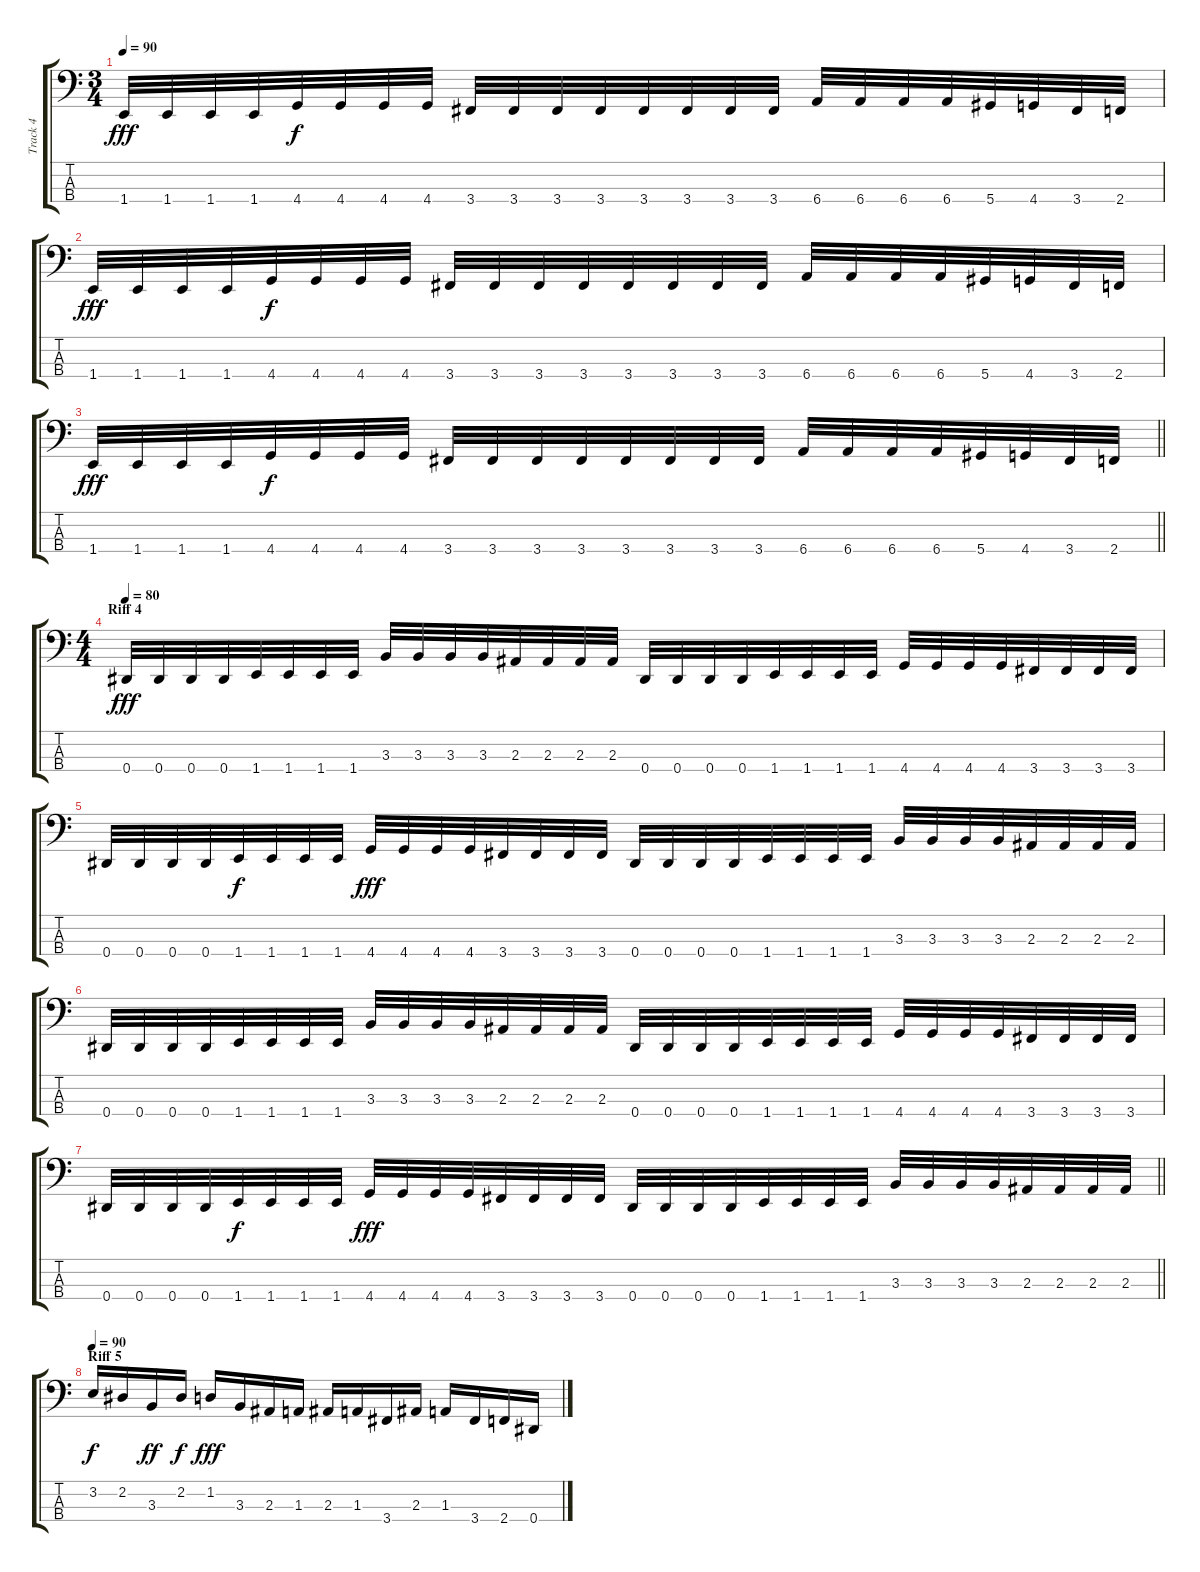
\track ("Track 4" "Track 4") {instrument electricbasspick}
\staff {score tabs}
\tuning (Gb2 Db2 Ab1 Eb1) {hide}
\ts (3 4)
\tempo 90
\clef f4
\ks c
1.4.32{dy fff} 1.4.32 1.4.32 1.4.32 4.4.32{dy f} 4.4.32 4.4.32 4.4.32 3.4.32 3.4.32 3.4.32 3.4.32 3.4.32 3.4.32 3.4.32 3.4.32 6.4.32 6.4.32 6.4.32 6.4.32 5.4.32 4.4.32 3.4.32 2.4.32 |
1.4.32{dy fff} 1.4.32 1.4.32 1.4.32 4.4.32{dy f} 4.4.32 4.4.32 4.4.32 3.4.32 3.4.32 3.4.32 3.4.32 3.4.32 3.4.32 3.4.32 3.4.32 6.4.32 6.4.32 6.4.32 6.4.32 5.4.32 4.4.32 3.4.32 2.4.32 |
\barLineRight lightlight
1.4.32{dy fff} 1.4.32 1.4.32 1.4.32 4.4.32{dy f} 4.4.32 4.4.32 4.4.32 3.4.32 3.4.32 3.4.32 3.4.32 3.4.32 3.4.32 3.4.32 3.4.32 6.4.32 6.4.32 6.4.32 6.4.32 5.4.32 4.4.32 3.4.32 2.4.32 |
\ts (4 4)
\section ("" "Riff 4")
\tempo 80
0.4.32{dy fff} 0.4.32 0.4.32 0.4.32 1.4.32 1.4.32 1.4.32 1.4.32 3.3.32 3.3.32 3.3.32 3.3.32 2.3.32 2.3.32 2.3.32 2.3.32 0.4.32 0.4.32 0.4.32 0.4.32 1.4.32 1.4.32 1.4.32 1.4.32 4.4.32 4.4.32 4.4.32 4.4.32 3.4.32 3.4.32 3.4.32 3.4.32 |
0.4.32 0.4.32 0.4.32 0.4.32 1.4.32{dy f} 1.4.32 1.4.32 1.4.32 4.4.32{dy fff} 4.4.32 4.4.32 4.4.32 3.4.32 3.4.32 3.4.32 3.4.32 0.4.32 0.4.32 0.4.32 0.4.32 1.4.32 1.4.32 1.4.32 1.4.32 3.3.32 3.3.32 3.3.32 3.3.32 2.3.32 2.3.32 2.3.32 2.3.32 |
0.4.32 0.4.32 0.4.32 0.4.32 1.4.32 1.4.32 1.4.32 1.4.32 3.3.32 3.3.32 3.3.32 3.3.32 2.3.32 2.3.32 2.3.32 2.3.32 0.4.32 0.4.32 0.4.32 0.4.32 1.4.32 1.4.32 1.4.32 1.4.32 4.4.32 4.4.32 4.4.32 4.4.32 3.4.32 3.4.32 3.4.32 3.4.32 |
\barLineRight lightlight
0.4.32 0.4.32 0.4.32 0.4.32 1.4.32{dy f} 1.4.32 1.4.32 1.4.32 4.4.32{dy fff} 4.4.32 4.4.32 4.4.32 3.4.32 3.4.32 3.4.32 3.4.32 0.4.32 0.4.32 0.4.32 0.4.32 1.4.32 1.4.32 1.4.32 1.4.32 3.3.32 3.3.32 3.3.32 3.3.32 2.3.32 2.3.32 2.3.32 2.3.32 |
\section ("" "Riff 5")
\tempo 90
3.2.16{dy f} 2.2.16 3.3.16{dy ff} 2.2.16{dy f} 1.2.16{dy fff} 3.3.16 2.3.16 1.3.16 2.3.16 1.3.16 3.4.16 2.3.16 1.3.16 3.4.16 2.4.16 0.4.16
